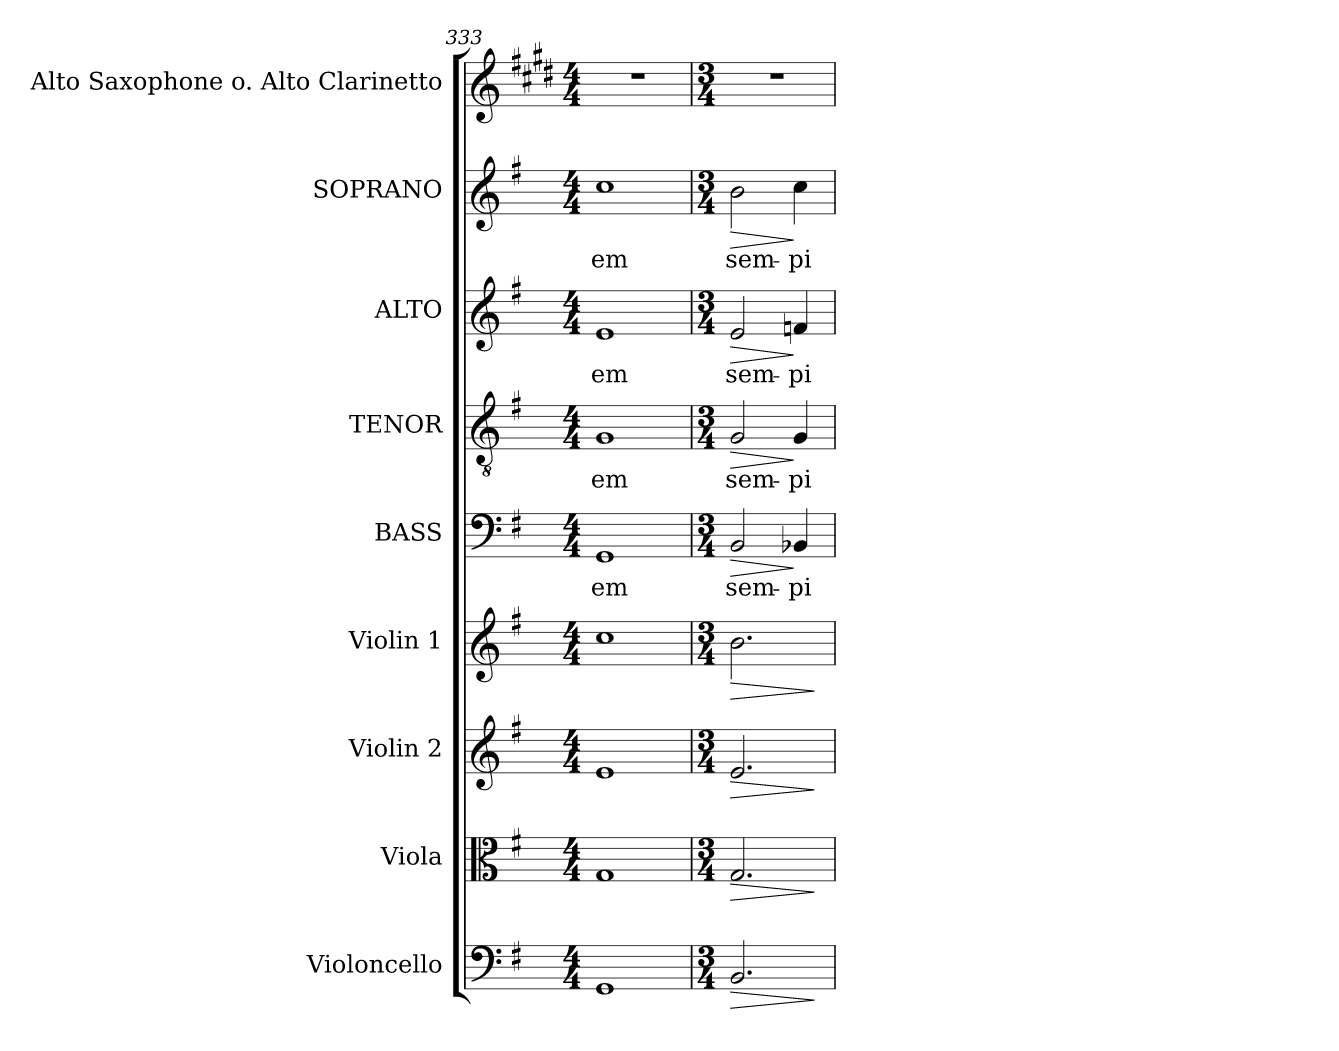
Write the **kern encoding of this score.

**kern	**dynam	**kern	**dynam	**kern	**dynam	**kern	**dynam	**kern	**text	**dynam	**kern	**text	**dynam	**kern	**text	**dynam	**kern	**text	**dynam	**kern
*part9	*part9	*part8	*part8	*part7	*part7	*part6	*part6	*part5	*part5	*part5	*part4	*part4	*part4	*part3	*part3	*part3	*part2	*part2	*part2	*part1
*staff9	*staff9	*staff8	*staff8	*staff7	*staff7	*staff6	*staff6	*staff5	*staff5	*staff5	*staff4	*staff4	*staff4	*staff3	*staff3	*staff3	*staff2	*staff2	*staff2	*staff1
*I"Violoncello	*	*I"Viola	*	*I"Violin 2	*	*I"Violin 1	*	*I"BASS	*	*	*I"TENOR	*	*	*I"ALTO	*	*	*I"SOPRANO	*	*	*I"Alto Saxophone o. Alto Clarinetto
*I'Vc.	*	*I'Vla.	*	*I'Vln. 2	*	*I'Vln. 1	*	*I'B.	*	*	*I'T.	*	*	*I'A.	*	*	*I'S.	*	*	*I'Alto Sax. o. Alto Clar.
*clefF4	*	*clefC3	*	*clefG2	*	*clefG2	*	*clefF4	*	*	*clefGv2	*	*	*clefG2	*	*	*clefG2	*	*	*clefG2
*	*	*	*	*	*	*	*	*	*	*	*ITrd7c12	*	*	*	*	*	*	*	*	*ITrd5c9
*k[f#]	*	*k[f#]	*	*k[f#]	*	*k[f#]	*	*k[f#]	*	*	*k[f#]	*	*	*k[f#]	*	*	*k[f#]	*	*	*k[f#]
*G:	*	*G:	*	*G:	*	*G:	*	*G:	*	*	*G:	*	*	*G:	*	*	*G:	*	*	*G:
*M4/4	*	*M4/4	*	*M4/4	*	*M4/4	*	*M4/4	*	*	*M4/4	*	*	*M4/4	*	*	*M4/4	*	*	*M4/4
=333	=333	=333	=333	=333	=333	=333	=333	=333	=333	=333	=333	=333	=333	=333	=333	=333	=333	=333	=333	=333
!	!	!	!	!	!	!	!	!	!LO:LY:b:color=#000000	!	!	!	!	!	!	!	!	!	!	!
!	!	!	!	!	!	!	!	!	!	!	!	!LO:LY:b:color=#000000	!	!	!	!	!	!	!	!
!	!	!	!	!	!	!	!	!	!	!	!	!	!	!	!LO:LY:b:color=#000000	!	!	!	!	!
!	!	!	!	!	!	!	!	!	!	!	!	!	!	!	!	!	!	!LO:LY:b:color=#000000	!	!
1GGi	.	1Gi	.	1ei	.	1cci	.	1GGi	-em	.	1GGi	-em	.	1ei	-em	.	1cci	-em	.	1r
=334	=334	=334	=334	=334	=334	=334	=334	=334	=334	=334	=334	=334	=334	=334	=334	=334	=334	=334	=334	=334
*M3/4	*	*M3/4	*	*M3/4	*	*M3/4	*	*M3/4	*	*	*M3/4	*	*	*M3/4	*	*	*M3/4	*	*	*M3/4
!	!LO:HP:b	!	!LO:HP:b	!	!LO:HP:b	!	!LO:HP:b	!	!	!	!	!	!	!	!	!	!	!	!	!
!	!	!	!	!	!	!	!	!	!LO:LY:b:color=#000000	!LO:HP:b	!	!	!	!	!	!	!	!	!	!
!	!	!	!	!	!	!	!	!	!	!	!	!LO:LY:b:color=#000000	!LO:HP:b	!	!	!	!	!	!	!
!	!	!	!	!	!	!	!	!	!	!	!	!	!	!	!LO:LY:b:color=#000000	!LO:HP:b	!	!	!	!
!	!	!	!	!	!	!	!	!	!	!	!	!	!	!	!	!	!	!LO:LY:b:color=#000000	!LO:HP:b	!LO:N:vis=1
2.BBi/	>	2.Gi/	>	2.ei/	>	2.bi\	>	2BBi/	sem-	>	2GGi/	sem-	>	2ei/	sem-	>	2bi\	sem-	>	2.r
!	!	!	!	!	!	!	!	!	!LO:LY:b:color=#000000	!	!	!	!	!	!	!	!	!	!	!
!	!	!	!	!	!	!	!	!	!	!	!	!LO:LY:b:color=#000000	!	!	!	!	!	!	!	!
!	!	!	!	!	!	!	!	!	!	!	!	!	!	!	!LO:LY:b:color=#000000	!	!	!	!	!
!	!	!	!	!	!	!	!	!	!	!	!	!	!	!	!	!	!	!LO:LY:b:color=#000000	!	!
.	.	.	.	.	.	.	.	4BB-Xi/	-pi-	]	4GGi/	-pi-	]	4fni/	-pi-	]	4cci\	-pi-	]	.
.	]	.	]	.	]	.	]	.	.	.	.	.	.	.	.	.	.	.	.	.
=	=	=	=	=	=	=	=	=	=	=	=	=	=	=	=	=	=	=	=	=
*-	*-	*-	*-	*-	*-	*-	*-	*-	*-	*-	*-	*-	*-	*-	*-	*-	*-	*-	*-	*-
